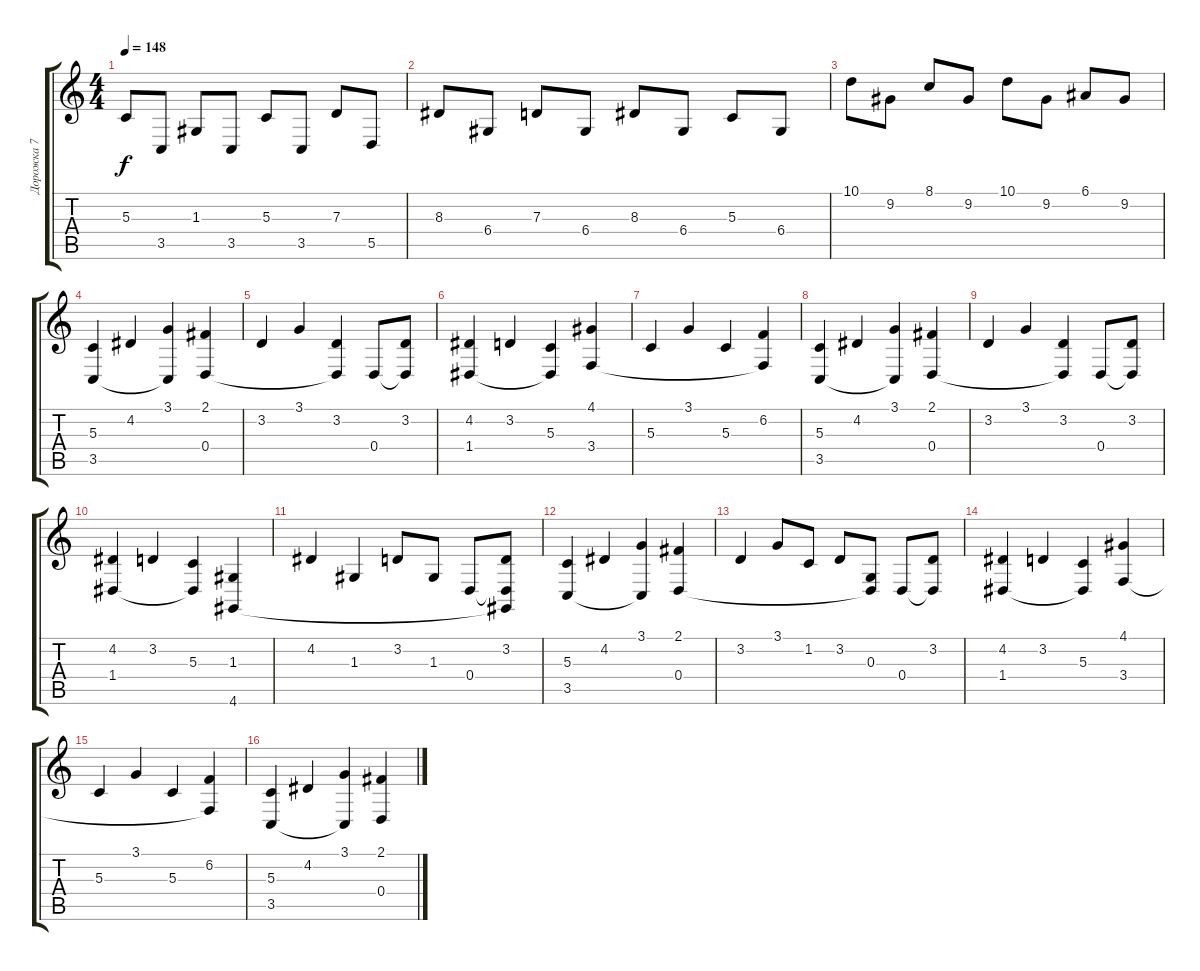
\track ("Дорожка 7" "Дорожка 7") {instrument acousticgrandpiano}
\staff {score tabs}
\tuning (E4 B3 G3 D3 A2 E2) {hide}
\ts (4 4)
\tempo 148
\clef g2
\ks c
5.3.8{dy f} 3.5.8 1.3.8 3.5.8 5.3.8 3.5.8 7.3.8 5.5.8 |
8.3.8 6.4.8 7.3.8 6.4.8 8.3.8 6.4.8 5.3.8 6.4.8 |
10.1.8 9.2.8 8.1.8 9.2.8 10.1.8 9.2.8 6.1.8 9.2.8 |
(5.3 3.5).4 4.2.4 (3.1 3.5{t}).4 (2.1 0.4).4 |
3.2.4 3.1.4 (3.2 0.4{t}).4 0.4.8 (3.2 0.4{t}).8 |
(4.2 1.4).4 3.2.4 (5.3 1.4{t}).4 (4.1 3.4).4 |
5.3.4 3.1.4 5.3.4 (6.2 3.4{t}).4 |
(5.3 3.5).4 4.2.4 (3.1 3.5{t}).4 (2.1 0.4).4 |
3.2.4 3.1.4 (3.2 0.4{t}).4 0.4.8 (3.2 0.4{t}).8 |
(4.2 1.4).4 3.2.4 (5.3 1.4{t}).4 (1.3 4.6).4 |
4.2.4 1.3.4 3.2.8 1.3.8 0.4.8 (3.2 0.4{t} 4.6{t}).8 |
(5.3 3.5).4 4.2.4 (3.1 3.5{t}).4 (2.1 0.4).4 |
3.2.4 3.1.8 1.2.8 3.2.8 (0.3 0.4{t}).8 0.4.8 (3.2 0.4{t}).8 |
(4.2 1.4).4 3.2.4 (5.3 1.4{t}).4 (4.1 3.4).4 |
5.3.4 3.1.4 5.3.4 (6.2 3.4{t}).4 |
(5.3 3.5).4 4.2.4 (3.1 3.5{t}).4 (2.1 0.4).4
